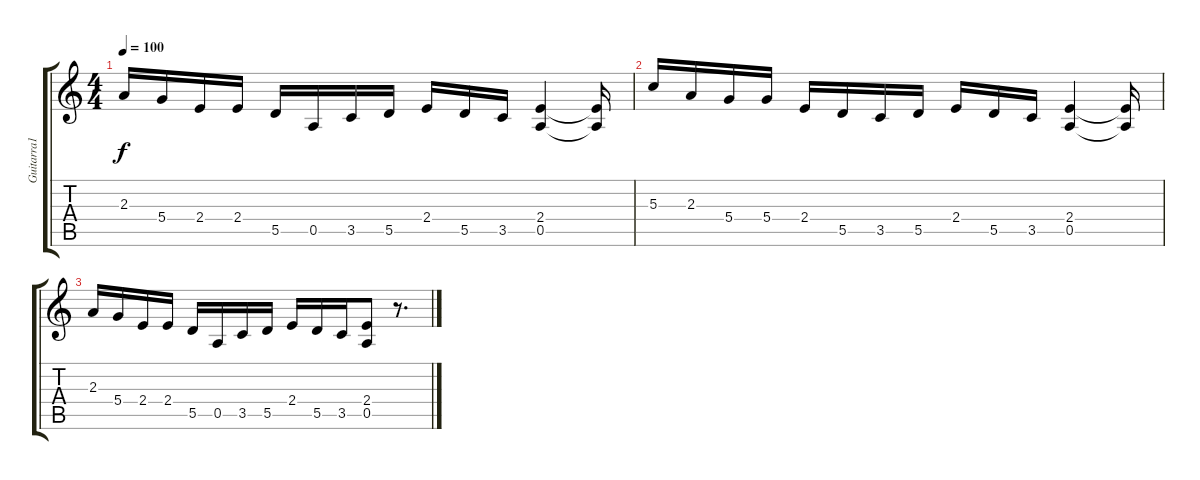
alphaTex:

\track ("Guitarra1" "Guitarra1") {instrument overdrivenguitar}
\staff {score tabs}
\tuning (E4 B3 G3 D3 A2 E2) {hide}
\ts (4 4)
\tempo 100
\clef g2
\ks c
2.3.16{dy f} 5.4.16 2.4.16 2.4.16 5.5.16 0.5.16 3.5.16 5.5.16 2.4.16 5.5.16 3.5.16 (2.4 0.5).4 (2.4{t} 0.5{t}).16 |
5.3.16 2.3.16 5.4.16 5.4.16 2.4.16 5.5.16 3.5.16 5.5.16 2.4.16 5.5.16 3.5.16 (2.4 0.5).4 (2.4{t} 0.5{t}).16 |
2.3.16 5.4.16 2.4.16 2.4.16 5.5.16 0.5.16 3.5.16 5.5.16 2.4.16 5.5.16 3.5.16 (2.4 0.5).8 r.8{d}
